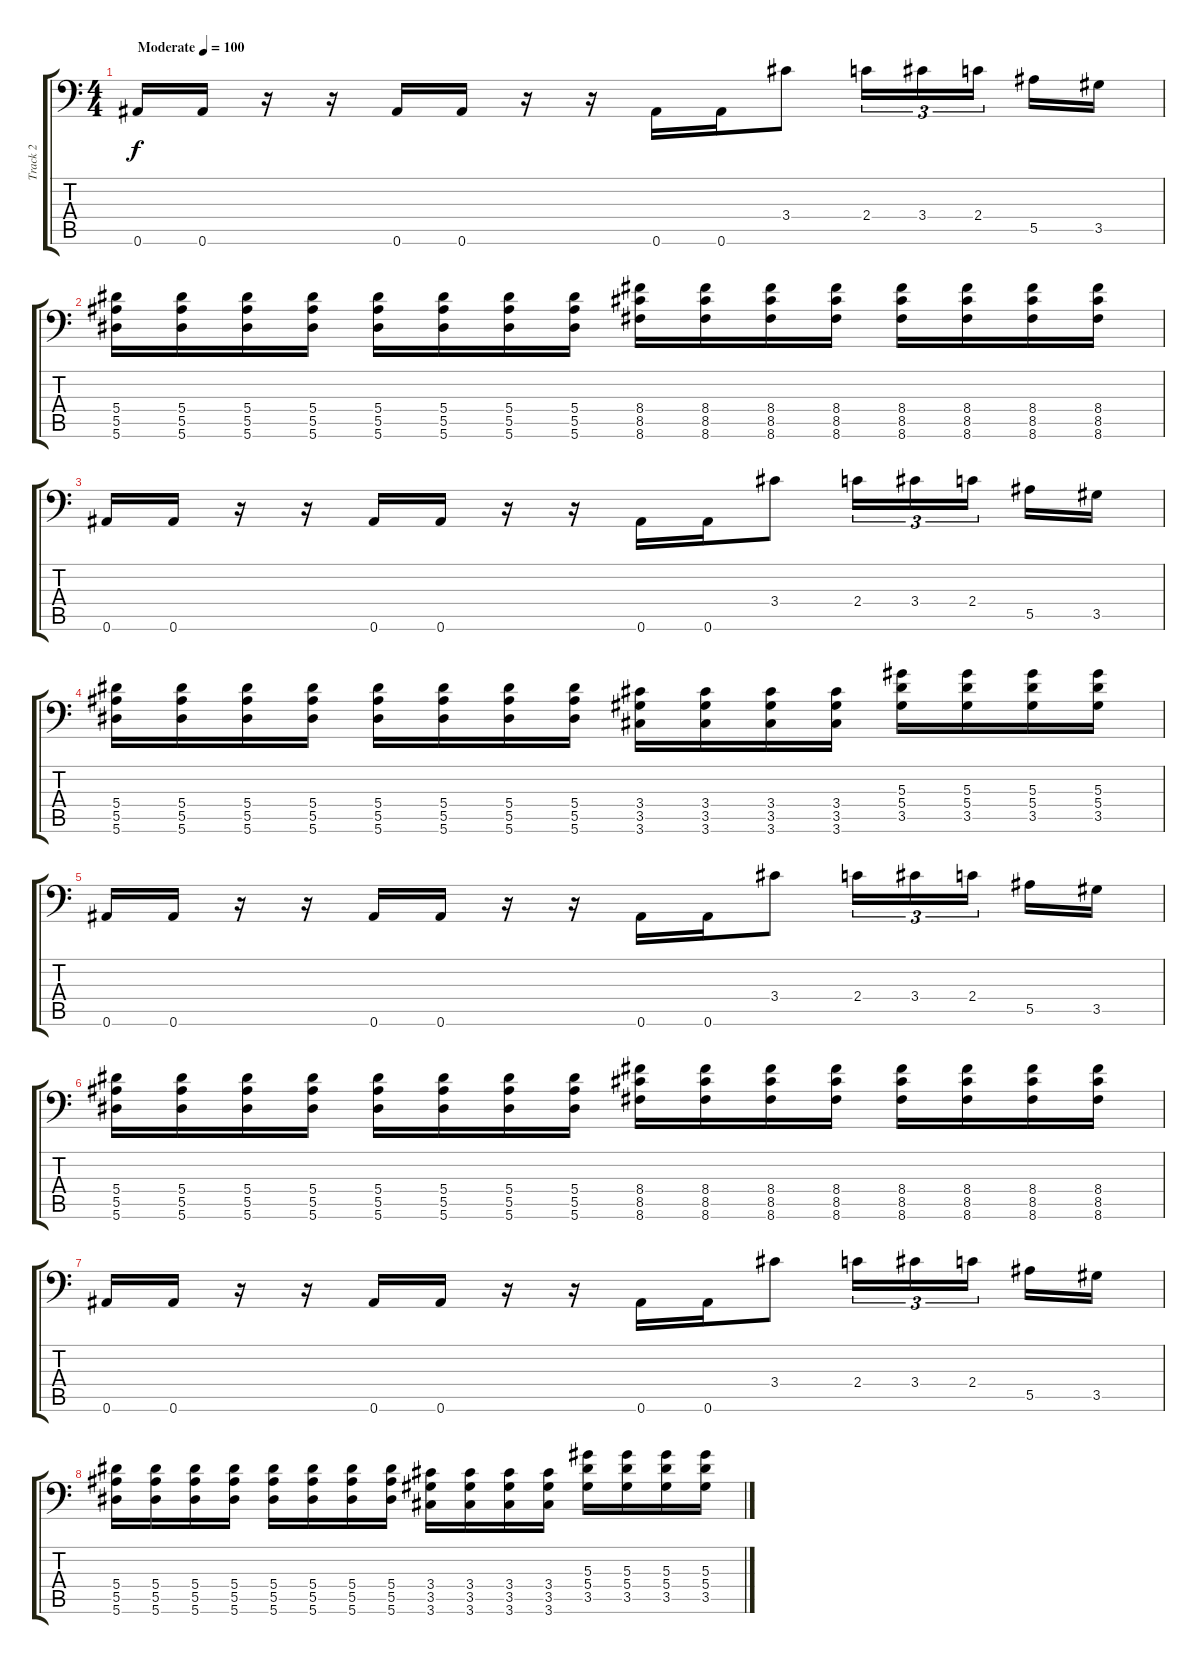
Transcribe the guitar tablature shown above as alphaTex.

\track ("Track 2" "Track 2") {instrument distortionguitar}
\staff {score tabs}
\tuning (C4 G3 Eb3 Bb2 F2 Bb1) {hide}
\ts (4 4)
\tempo (100 "Moderate")
\clef f4
\ks c
0.6.16{dy f instrument distortionguitar} 0.6.16 r.16 r.16 0.6.16 0.6.16 r.16 r.16 0.6.16 0.6.16 3.4.8 2.4.16{tu (3 2)} 3.4.16{tu (3 2)} 2.4.16{tu (3 2) beam splitsecondary} 5.5.16 3.5.16 |
(5.4 5.5 5.6).16 (5.4 5.5 5.6).16 (5.4 5.5 5.6).16 (5.4 5.5 5.6).16 (5.4 5.5 5.6).16 (5.4 5.5 5.6).16 (5.4 5.5 5.6).16 (5.4 5.5 5.6).16 (8.4 8.5 8.6).16 (8.4 8.5 8.6).16 (8.4 8.5 8.6).16 (8.4 8.5 8.6).16 (8.4 8.5 8.6).16 (8.4 8.5 8.6).16 (8.4 8.5 8.6).16 (8.4 8.5 8.6).16 |
0.6.16 0.6.16 r.16 r.16 0.6.16 0.6.16 r.16 r.16 0.6.16 0.6.16 3.4.8 2.4.16{tu (3 2)} 3.4.16{tu (3 2)} 2.4.16{tu (3 2) beam splitsecondary} 5.5.16 3.5.16 |
(5.4 5.5 5.6).16 (5.4 5.5 5.6).16 (5.4 5.5 5.6).16 (5.4 5.5 5.6).16 (5.4 5.5 5.6).16 (5.4 5.5 5.6).16 (5.4 5.5 5.6).16 (5.4 5.5 5.6).16 (3.4 3.5 3.6).16 (3.4 3.5 3.6).16 (3.4 3.5 3.6).16 (3.4 3.5 3.6).16 (5.3 5.4 3.5).16 (5.3 5.4 3.5).16 (5.3 5.4 3.5).16 (5.3 5.4 3.5).16 |
0.6.16 0.6.16 r.16 r.16 0.6.16 0.6.16 r.16 r.16 0.6.16 0.6.16 3.4.8 2.4.16{tu (3 2)} 3.4.16{tu (3 2)} 2.4.16{tu (3 2) beam splitsecondary} 5.5.16 3.5.16 |
(5.4 5.5 5.6).16 (5.4 5.5 5.6).16 (5.4 5.5 5.6).16 (5.4 5.5 5.6).16 (5.4 5.5 5.6).16 (5.4 5.5 5.6).16 (5.4 5.5 5.6).16 (5.4 5.5 5.6).16 (8.4 8.5 8.6).16 (8.4 8.5 8.6).16 (8.4 8.5 8.6).16 (8.4 8.5 8.6).16 (8.4 8.5 8.6).16 (8.4 8.5 8.6).16 (8.4 8.5 8.6).16 (8.4 8.5 8.6).16 |
0.6.16 0.6.16 r.16 r.16 0.6.16 0.6.16 r.16 r.16 0.6.16 0.6.16 3.4.8 2.4.16{tu (3 2)} 3.4.16{tu (3 2)} 2.4.16{tu (3 2) beam splitsecondary} 5.5.16 3.5.16 |
(5.4 5.5 5.6).16 (5.4 5.5 5.6).16 (5.4 5.5 5.6).16 (5.4 5.5 5.6).16 (5.4 5.5 5.6).16 (5.4 5.5 5.6).16 (5.4 5.5 5.6).16 (5.4 5.5 5.6).16 (3.4 3.5 3.6).16 (3.4 3.5 3.6).16 (3.4 3.5 3.6).16 (3.4 3.5 3.6).16 (5.3 5.4 3.5).16 (5.3 5.4 3.5).16 (5.3 5.4 3.5).16 (5.3 5.4 3.5).16
